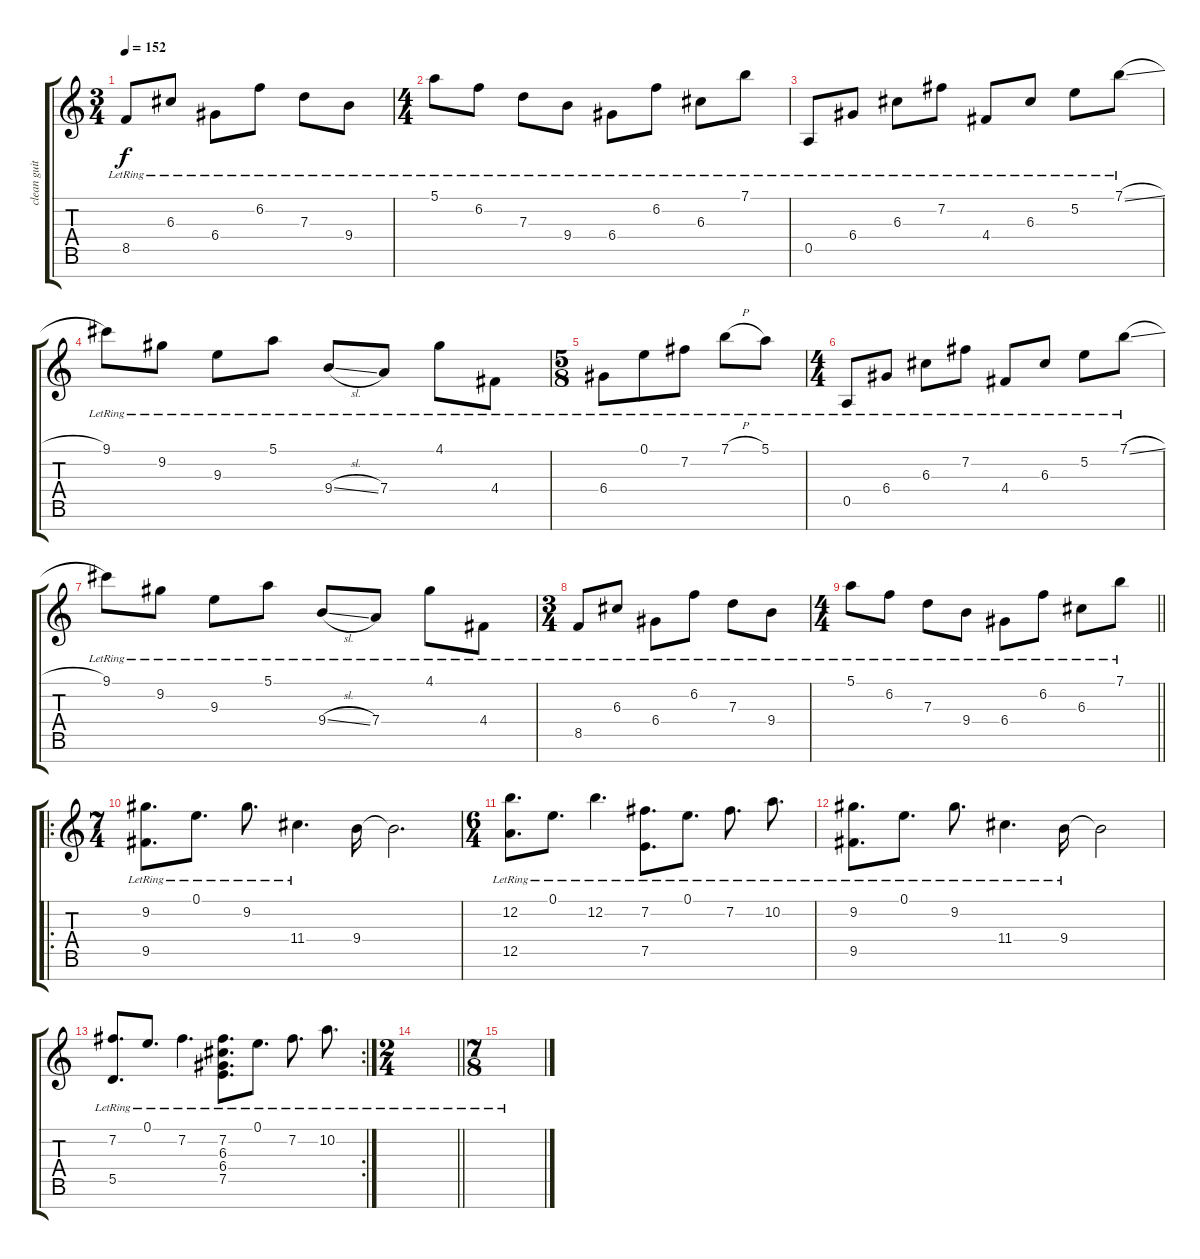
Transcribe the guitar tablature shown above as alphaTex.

\track ("clean guitar 1" "clean guit") {instrument acousticguitarsteel}
\staff {score tabs}
\tuning (E4 B3 G3 D3 A2 E2 B1) {hide}
\ts (3 4)
\tempo 152
\clef g2
\ks c
8.5{lr}.8{dy f} 6.3{lr}.8 6.4{lr}.8 6.2{lr}.8 7.3{lr}.8 9.4{lr}.8 |
\ts (4 4)
5.1{lr}.8 6.2{lr}.8 7.3{lr}.8 9.4{lr}.8 6.4{lr}.8 6.2{lr}.8 6.3{lr}.8 7.1{lr}.8 |
0.5{lr}.8 6.4{lr}.8 6.3{lr}.8 7.2{lr}.8 4.4{lr}.8 6.3{lr}.8 5.2{lr}.8 7.1{sl lr}.8 |
9.1{lr}.8 9.2{lr}.8 9.3{lr}.8 5.1{lr}.8 9.4{sl lr}.8 7.4{lr}.8 4.1{lr}.8 4.4{lr}.8 |
\ts (5 8)
6.4{lr}.8 0.1{lr}.8 7.2{lr}.8 7.1{h lr}.8 5.1{lr}.8 |
\ts (4 4)
0.5{lr}.8 6.4{lr}.8 6.3{lr}.8 7.2{lr}.8 4.4{lr}.8 6.3{lr}.8 5.2{lr}.8 7.1{sl lr}.8 |
9.1{lr}.8 9.2{lr}.8 9.3{lr}.8 5.1{lr}.8 9.4{sl lr}.8 7.4{lr}.8 4.1{lr}.8 4.4{lr}.8 |
\ts (3 4)
8.5{lr}.8 6.3{lr}.8 6.4{lr}.8 6.2{lr}.8 7.3{lr}.8 9.4{lr}.8 |
\ts (4 4)
\barLineRight lightlight
5.1{lr}.8 6.2{lr}.8 7.3{lr}.8 9.4{lr}.8 6.4{lr}.8 6.2{lr}.8 6.3{lr}.8 7.1{lr}.8 |
\ro
\ts (7 4)
(9.2{lr} 9.5{lr}).8{d} 0.1{lr}.8{d} 9.2{lr}.8{d} 11.4{lr}.4{d} 9.4.16 9.4{t}.2{d} |
\ts (6 4)
(12.2{lr} 12.5{lr}).8{d} 0.1{lr}.8{d} 12.2{lr}.4{d} (7.2{lr} 7.5{lr}).8{d} 0.1{lr}.8{d} 7.2{lr}.8{d} 10.2{lr}.8{d} |
(9.2{lr} 9.5{lr}).8{d} 0.1{lr}.8{d} 9.2{lr}.8{d} 11.4{lr}.4{d} 9.4{lr}.16 9.4{t}.2 |
\rc 2
(7.2{lr} 5.5{lr}).8{d} 0.1{lr}.8{d} 7.2{lr}.4{d} (7.2{lr} 6.3{lr} 6.4{lr} 7.5{lr}).8{d} 0.1{lr}.8{d} 7.2{lr}.8{d} 10.2{lr}.8{d} |
\ts (2 4)
\barLineRight lightlight
|
\ts (7 8)
